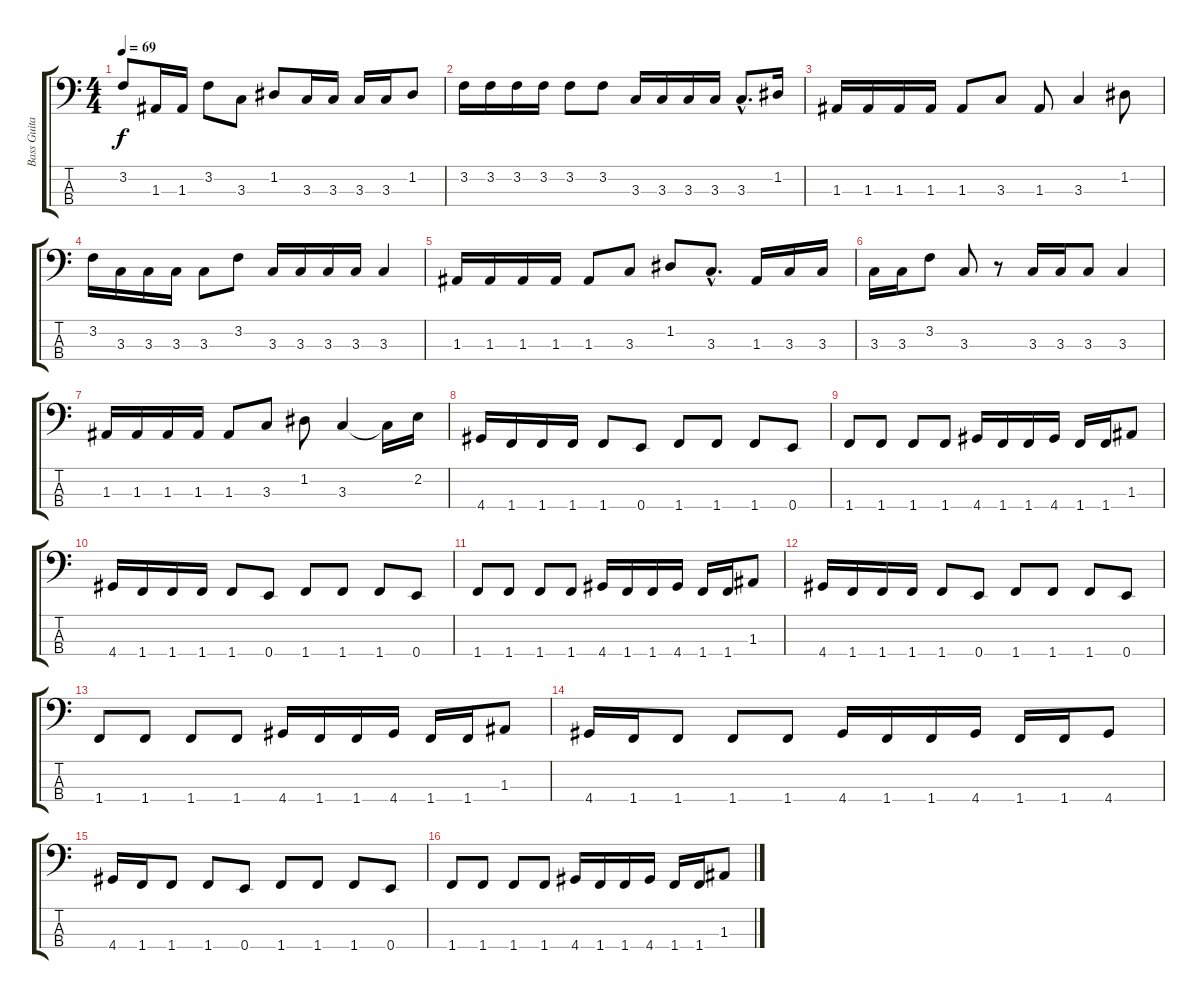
\track ("Bass Guitar" "Bass Guita") {instrument electricbassfinger}
\staff {score tabs}
\tuning (G2 D2 A1 E1) {hide}
\ts (4 4)
\tempo 69
\clef f4
\ks c
3.2.8{dy f} 1.3.16 1.3.16 3.2.8 3.3.8 1.2.8 3.3.16 3.3.16 3.3.16 3.3.16 1.2.8 |
3.2.16 3.2.16 3.2.16 3.2.16 3.2.8 3.2.8 3.3.16 3.3.16 3.3.16 3.3.16 3.3{hac}.8{d} 1.2.16 |
1.3.16 1.3.16 1.3.16 1.3.16 1.3.8 3.3.8 1.3.8 3.3.4 1.2.8 |
3.2.16 3.3.16 3.3.16 3.3.16 3.3.8 3.2.8 3.3.16 3.3.16 3.3.16 3.3.16 3.3.4 |
1.3.16 1.3.16 1.3.16 1.3.16 1.3.8 3.3.8 1.2.8 3.3{hac}.8{d} 1.3.16 3.3.16 3.3.16 |
3.3.16 3.3.16 3.2.8 3.3.8 r.8 3.3.16 3.3.16 3.3.8 3.3.4 |
1.3.16 1.3.16 1.3.16 1.3.16 1.3.8 3.3.8 1.2.8 3.3.4 3.3{t}.16 2.2.16 |
4.4.16 1.4.16 1.4.16 1.4.16 1.4.8 0.4.8 1.4.8 1.4.8 1.4.8 0.4.8 |
1.4.8 1.4.8 1.4.8 1.4.8 4.4.16 1.4.16 1.4.16 4.4.16 1.4.16 1.4.16 1.3.8 |
4.4.16 1.4.16 1.4.16 1.4.16 1.4.8 0.4.8 1.4.8 1.4.8 1.4.8 0.4.8 |
1.4.8 1.4.8 1.4.8 1.4.8 4.4.16 1.4.16 1.4.16 4.4.16 1.4.16 1.4.16 1.3.8 |
4.4.16 1.4.16 1.4.16 1.4.16 1.4.8 0.4.8 1.4.8 1.4.8 1.4.8 0.4.8 |
1.4.8 1.4.8 1.4.8 1.4.8 4.4.16 1.4.16 1.4.16 4.4.16 1.4.16 1.4.16 1.3.8 |
4.4.16 1.4.16 1.4.8 1.4.8 1.4.8 4.4.16 1.4.16 1.4.16 4.4.16 1.4.16 1.4.16 4.4.8 |
4.4.16 1.4.16 1.4.8 1.4.8 0.4.8 1.4.8 1.4.8 1.4.8 0.4.8 |
1.4.8 1.4.8 1.4.8 1.4.8 4.4.16 1.4.16 1.4.16 4.4.16 1.4.16 1.4.16 1.3.8
